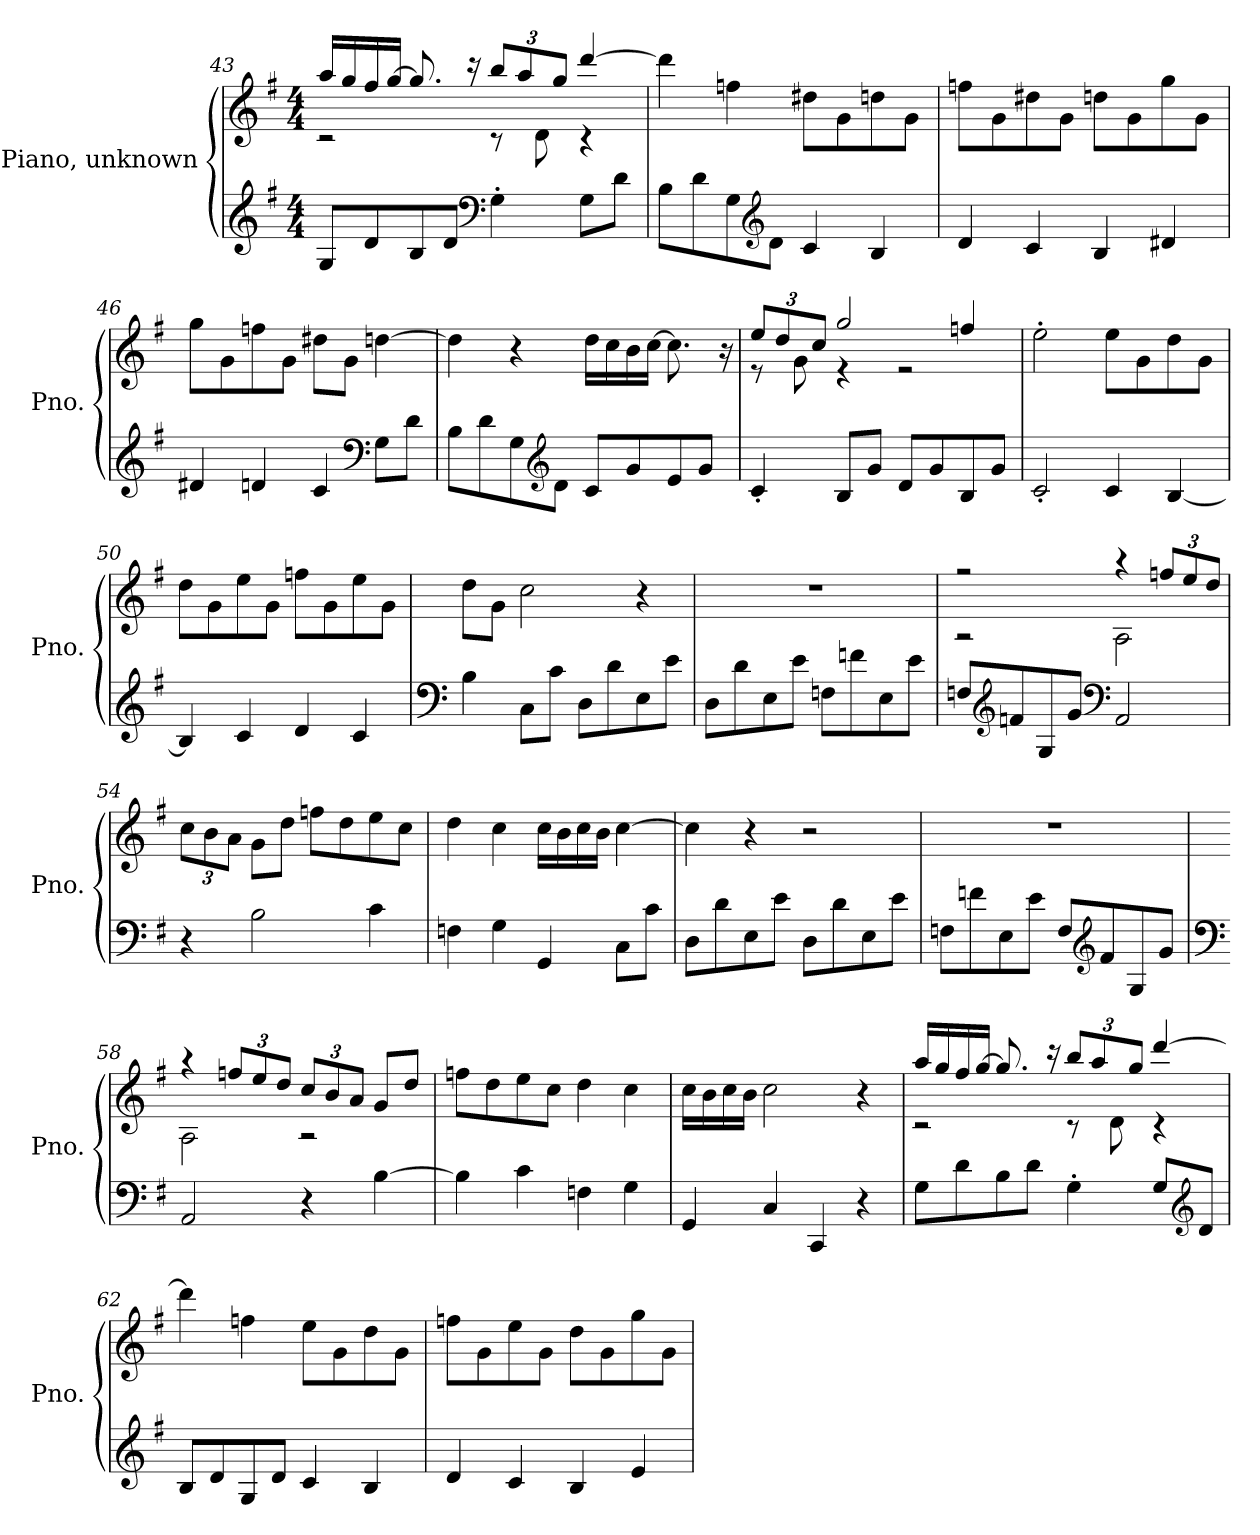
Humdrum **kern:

**kern	**kern
*part1	*part1
*staff2	*staff1
*I"Piano, unknown	*
*I'Pno.	*
*clefG2	*clefG2
*k[f#]	*k[f#]
*M4/4	*M4/4
=43	=43
*	*^
8G/L	16aa/LL	2r
.	16gg/	.
8d/	16ff#/	.
.	[16gg/JJ	.
8B/	8.gg/]	.
8d/J	.	.
.	16r	.
*clefF4	*	*
*	*Xbrackettup	*
4G'\	12bb/L	8r
.	12aa/	.
.	.	8d\
.	12gg/J	.
8G\L	[4ddd/	4r
8d\J	.	.
*	*v	*v
!!LO:LB:g=z
=44	=44
8B\L	4ddd\]
8d\	.
8G\	4ffn\
*clefG2	*
8d\J	.
4c/	8dd#X\L
.	8g\
4B/	8ddn\
.	8g\J
=45	=45
4d/	8ffn\L
.	8g\
4c/	8dd#X\
.	8g\J
4B/	8ddn\L
.	8g\
4d#X/	8gg\
.	8g\J
=46	=46
4d#X/	8gg\L
.	8g\
4dn/	8ffn\
.	8g\J
4c/	8dd#X\L
.	8g\J
*clefF4	*
8G\L	[4ddn\
8d\J	.
=47	=47
8B\L	4dd\]
8d\	.
8G\	4r
*clefG2	*
8d\J	.
8c/L	16dd\LL
.	16cc\
8g/	16b\
.	[16cc\JJ
8e/	8.cc\]
8g/J	.
.	16r
!!LO:LB:g=z
=48	=48
*	*^
4c'/	12ee/L	8r
.	12dd/	.
.	.	8g\
.	12cc/J	.
8B/L	2gg/	4r
8g/J	.	.
8d/L	.	2r
8g/	.	.
8B/	4ffn/	.
8g/J	.	.
*	*v	*v
=49	=49
2c'/	2ee'\
4c/	8ee\L
.	8g\
[4B/	8dd\
.	8g\J
=50	=50
4B/]	8dd\L
.	8g\
4c/	8ee\
.	8g\J
4d/	8ffn\L
.	8g\
4c/	8ee\
.	8g\J
=51	=51
*clefF4	*
4B\	8dd\L
.	8g\J
8C\L	2cc\
8c\J	.
8D\L	.
8d\	.
8E\	4r
8e\J	.
=52	=52
8D\L	1r
8d\	.
8E\	.
8e\J	.
8Fn\L	.
8fn\	.
8E\	.
8e\J	.
!!LO:PB:g=z
=53	=53
*	*^
8Fn/L	2r	2r
*clefG2	*	*
8fn/	.	.
8G/	.	.
8g/J	.	.
*clefF4	*	*
2AA/	4r	2A\
.	12ffn/L	.
.	12ee/	.
.	12dd/J	.
*	*v	*v
=54	=54
4r	12cc\L
.	12b\
.	12a\J
2B\	8g\L
.	8dd\J
.	8ffn\L
.	8dd\
4c\	8ee\
.	8cc\J
=55	=55
4Fn\	4dd\
4G\	4cc\
4GG/	16cc\LL
.	16b\
.	16cc\
.	16b\JJ
8C\L	[4cc\
8c\J	.
=56	=56
8D\L	4cc\]
8d\	.
8E\	4r
8e\J	.
8D\L	2r
8d\	.
8E\	.
8e\J	.
!!LO:LB:g=z
=57	=57
8Fn\L	1r
8fn\	.
8E\	.
8e\J	.
8F/L	.
*clefG2	*
8f/	.
8G/	.
8g/J	.
=58	=58
*clefF4	*
*	*^
2AA/	4r	2A\
.	12ffn/L	.
.	12ee/	.
.	12dd/J	.
4r	12cc/L	2r
.	12b/	.
.	12a/J	.
[4B\	8g/L	.
.	8dd/J	.
*	*v	*v
=59	=59
4B\]	8ffn\L
.	8dd\
4c\	8ee\
.	8cc\J
4Fn\	4dd\
4G\	4cc\
=60	=60
4GG/	16cc\LL
.	16b\
.	16cc\
.	16b\JJ
4C/	2cc\
4CC/	.
4r	4r
!!LO:LB:g=z
=61	=61
*	*^
8G\L	16aa/LL	2r
.	16gg/	.
8d\	16ff#/	.
.	[16gg/JJ	.
8B\	8.gg/]	.
8d\J	.	.
.	16r	.
4G'\	12bb/L	8r
.	12aa/	.
.	.	8d\
.	12gg/J	.
8G/L	[4ddd/	4r
*clefG2	*	*
8d/J	.	.
*	*v	*v
=62	=62
8B/L	4ddd\]
8d/	.
8G/	4ffn\
8d/J	.
4c/	8ee\L
.	8g\
4B/	8dd\
.	8g\J
=63	=63
4d/	8ffn\L
.	8g\
4c/	8ee\
.	8g\J
4B/	8dd\L
.	8g\
4e/	8gg\
.	8g\J
=	=
*-	*-
